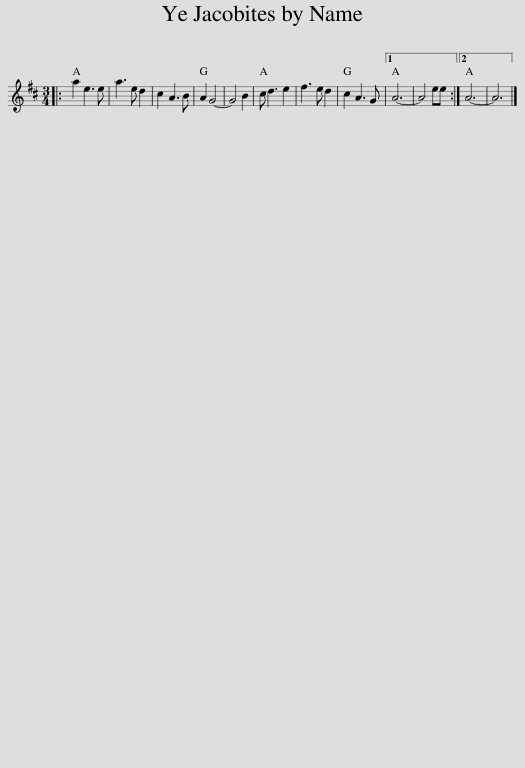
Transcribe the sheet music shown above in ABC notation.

X:1
L:1/8
M:3/4
I:linebreak $
K:D
V:1 treble
V:1
|: a2 e3 e | a3 e d2 | c2 A3 B | A2 G4- | G4 B2 | %5
 c d3 e2 | f3 e d2 | c2 A3 G |1 A6- | A4 ee :|2 %10
 A6- | A6 |] %12
